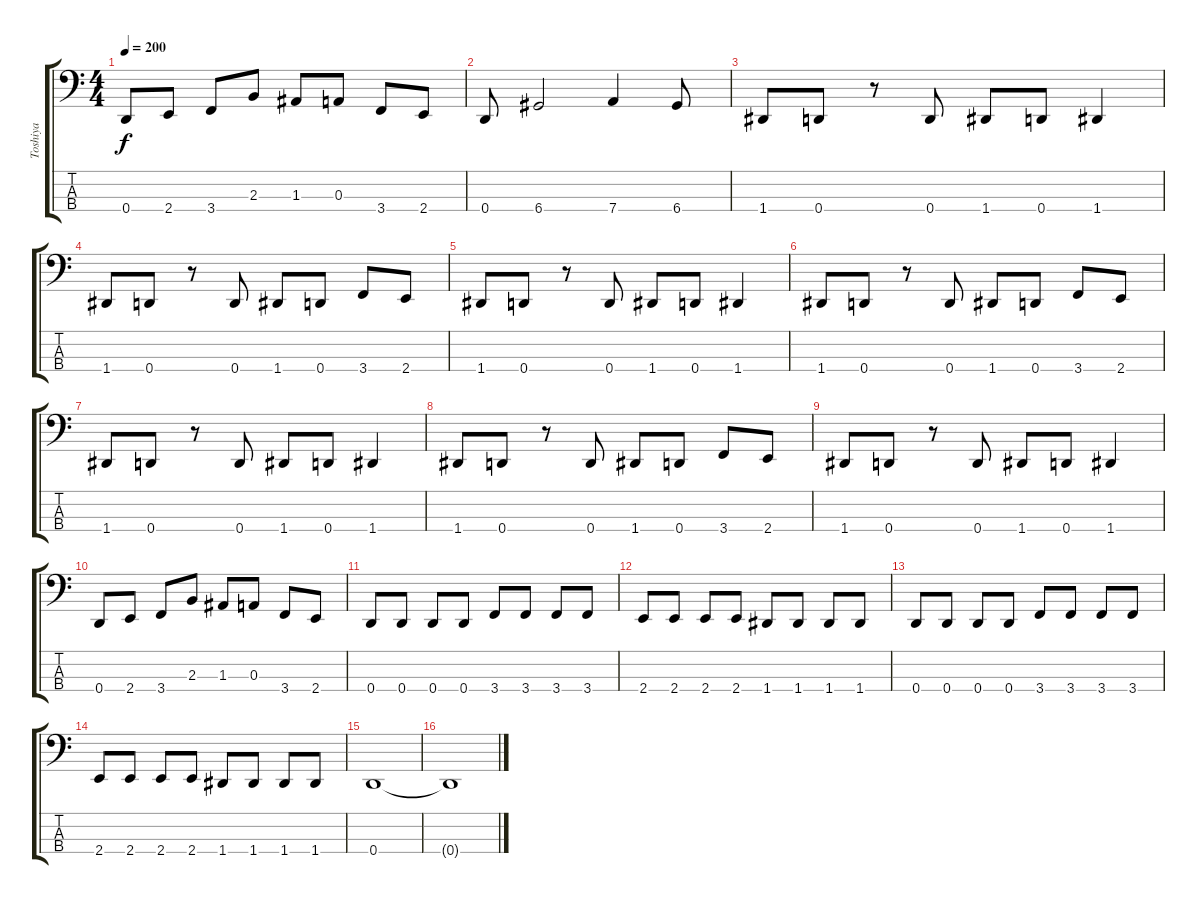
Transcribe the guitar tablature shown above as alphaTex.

\track ("Toshiya" "Toshiya") {instrument electricbasspick}
\staff {score tabs}
\tuning (G2 D2 A1 D1) {hide}
\ts (4 4)
\tempo 200
\clef f4
\ks c
0.4.8{dy f} 2.4.8 3.4.8 2.3.8 1.3.8 0.3.8 3.4.8 2.4.8 |
0.4.8 6.4.2 7.4.4 6.4.8 |
1.4.8 0.4.8 r.8 0.4.8 1.4.8 0.4.8 1.4.4 |
1.4.8 0.4.8 r.8 0.4.8 1.4.8 0.4.8 3.4.8 2.4.8 |
1.4.8 0.4.8 r.8 0.4.8 1.4.8 0.4.8 1.4.4 |
1.4.8 0.4.8 r.8 0.4.8 1.4.8 0.4.8 3.4.8 2.4.8 |
1.4.8 0.4.8 r.8 0.4.8 1.4.8 0.4.8 1.4.4 |
1.4.8 0.4.8 r.8 0.4.8 1.4.8 0.4.8 3.4.8 2.4.8 |
1.4.8 0.4.8 r.8 0.4.8 1.4.8 0.4.8 1.4.4 |
0.4.8 2.4.8 3.4.8 2.3.8 1.3.8 0.3.8 3.4.8 2.4.8 |
0.4.8 0.4.8 0.4.8 0.4.8 3.4.8 3.4.8 3.4.8 3.4.8 |
2.4.8 2.4.8 2.4.8 2.4.8 1.4.8 1.4.8 1.4.8 1.4.8 |
0.4.8 0.4.8 0.4.8 0.4.8 3.4.8 3.4.8 3.4.8 3.4.8 |
2.4.8 2.4.8 2.4.8 2.4.8 1.4.8 1.4.8 1.4.8 1.4.8 |
0.4.1 |
0.4{t}.1
